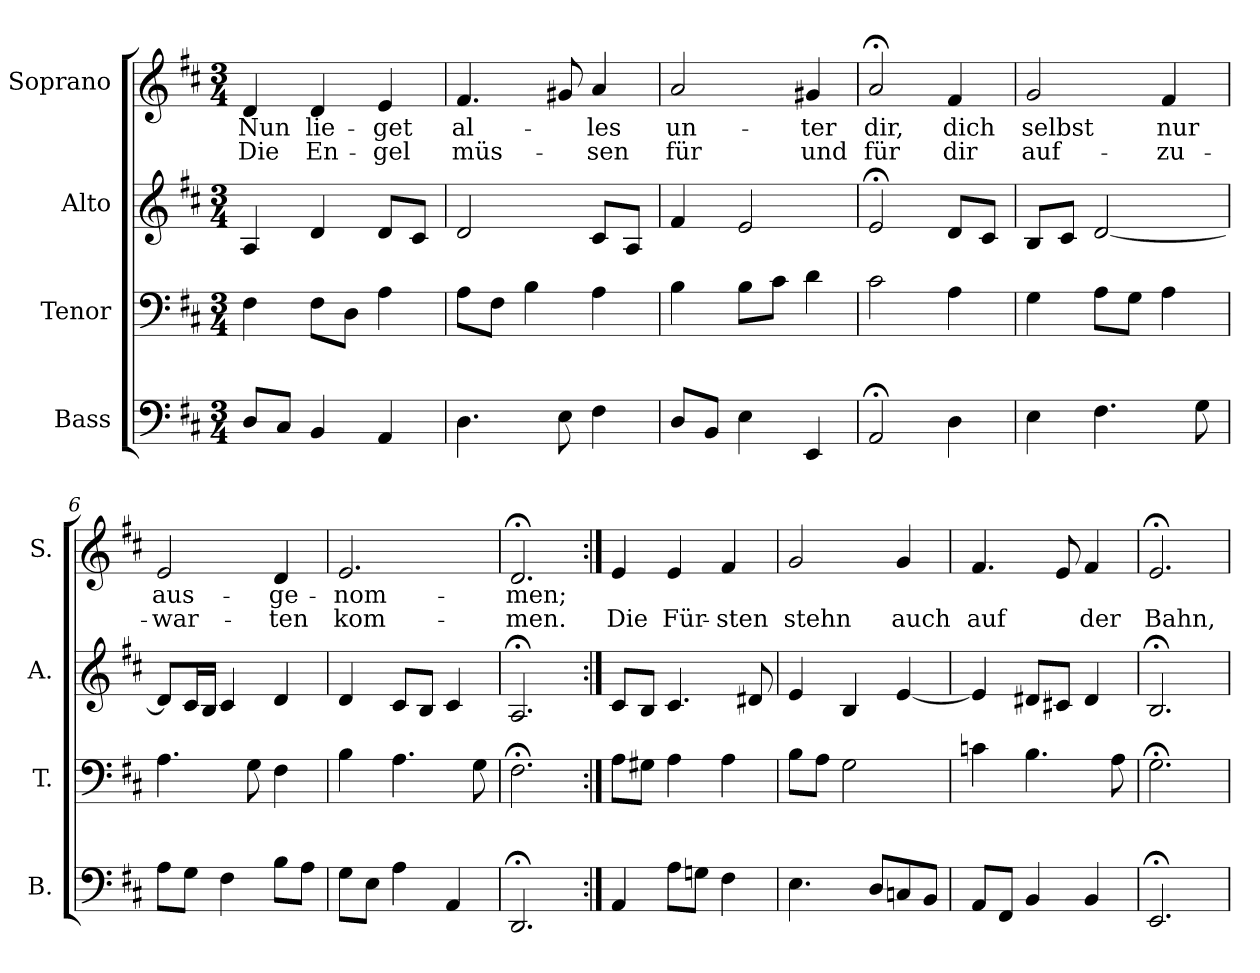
**kern	**kern	**kern	**kern	**text	**text
*part4	*part3	*part2	*part1	*part1	*part1
*staff4	*staff3	*staff2	*staff1	*staff1	*staff1
*I"Bass	*I"Tenor	*I"Alto	*I"Soprano	*	*
*I'B.	*I'T.	*I'A.	*I'S.	*	*
*clefF4	*clefF4	*clefG2	*clefG2	*	*
*k[f#c#]	*k[f#c#]	*k[f#c#]	*k[f#c#]	*	*
*D:	*D:	*D:	*D:	*	*
*M3/4	*M3/4	*M3/4	*M3/4	*	*
=1	=1	=1	=1	=1	=1
8D/L	4F#\	4A/	4d/	Nun	Die
8C#/J	.	.	.	.	.
4BB/	8F#\L	4d/	4d/	lie-	En-
.	8D\J	.	.	.	.
4AA/	4A\	8d/L	4e/	-get	-gel
.	.	8c#/J	.	.	.
=2	=2	=2	=2	=2	=2
4.D\	8A\L	2d/	4.f#/	al-	müs-
.	8F#\J	.	.	.	.
.	4B\	.	.	.	.
8E\	.	.	8g#X/	.	.
4F#\	4A\	8c#/L	4a/	-les	-sen
.	.	8A/J	.	.	.
=3	=3	=3	=3	=3	=3
8D/L	4B\	4f#/	2a/	un-	für
8BB/J	.	.	.	.	.
4E\	8B\L	2e/	.	.	.
.	8c#\J	.	.	.	.
4EE/	4d\	.	4g#X/	-ter	und
=4	=4	=4	=4	=4	=4
2AA;</	2c#\	2e;</	2a;</	dir,	für
4D\	4A\	8d/L	4f#/	dich	dir
.	.	8c#/J	.	.	.
=5	=5	=5	=5	=5	=5
4E\	4G\	8B/L	2g/	selbst	auf-
.	.	8c#/J	.	.	.
4.F#\	8A\L	[2d/	.	.	.
.	8G\J	.	.	.	.
.	4A\	.	4f#/	nur	-zu-
8G\	.	.	.	.	.
=6	=6	=6	=6	=6	=6
8A\L	4.A\	8d/L]	2e/	aus-	-war-
8G\J	.	16c#/L	.	.	.
.	.	16B/JJ	.	.	.
4F#\	.	4c#/	.	.	.
.	8G\	.	.	.	.
8B\L	4F#\	4d/	4d/	-ge-	-ten
8A\J	.	.	.	.	.
=7	=7	=7	=7	=7	=7
8G\L	4B\	4d/	2.e/	-nom-	kom-
8E\J	.	.	.	.	.
4A\	4.A\	8c#/L	.	.	.
.	.	8B/J	.	.	.
4AA/	.	4c#/	.	.	.
.	8G\	.	.	.	.
=8	=8	=8	=8	=8	=8
2.DD;</	2.F#;<\	2.A;</	2.d;</	-men;	-men.
!!LO:LB:g=z
=9:|!	=9:|!	=9:|!	=9:|!	=9:|!	=9:|!
4AA/	8A\L	8c#/L	4e/	.	Die
.	8G#X\J	8B/J	.	.	.
8A\L	4A\	4.c#/	4e/	.	Für-
8Gn\J	.	.	.	.	.
4F#\	4A\	.	4f#/	.	-sten
.	.	8d#X/	.	.	.
=10	=10	=10	=10	=10	=10
4.E\	8B\L	4e/	2g/	.	stehn
.	8A\J	.	.	.	.
.	2G\	4B/	.	.	.
8D/L	.	.	.	.	.
8Cn/	.	[4e/	4g/	.	auch
8BB/J	.	.	.	.	.
=11	=11	=11	=11	=11	=11
8AA/L	4cn\	4e/]	4.f#/	.	auf
8FF#/J	.	.	.	.	.
4BB/	4.B\	8d#X/L	.	.	.
.	.	8c#X/J	8e/	.	.
4BB/	.	4d#/	4f#/	.	der
.	8A\	.	.	.	.
=12	=12	=12	=12	=12	=12
2.EE;</	2.G;<\	2.B;</	2.e;</	.	Bahn,
=	=	=	=	=	=
*-	*-	*-	*-	*-	*-
